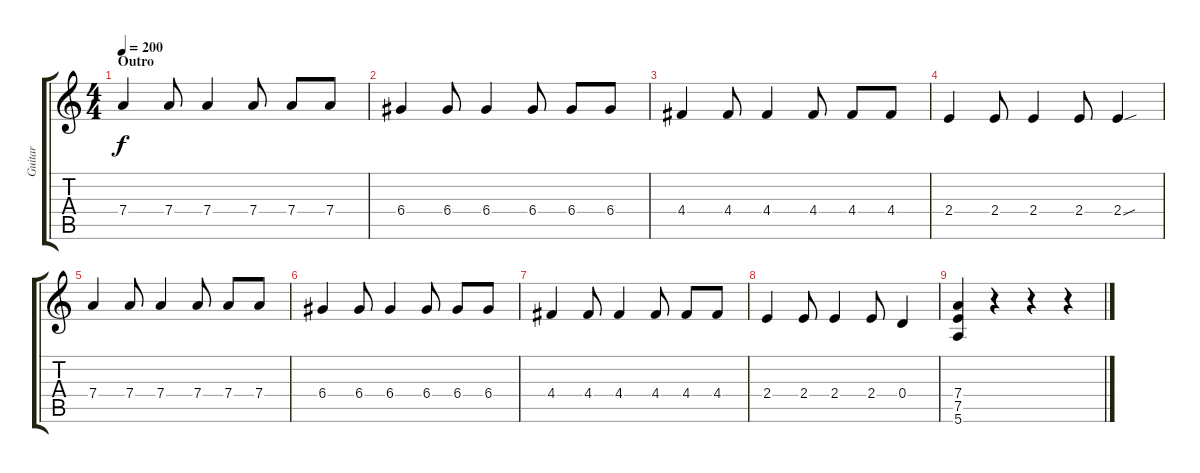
\track ("Guitar" "Guitar") {instrument distortionguitar}
\staff {score tabs}
\tuning (E4 B3 G3 D3 A2 E2) {hide}
\ts (4 4)
\section ("" "Outro")
\tempo 200
\clef g2
\ks c
7.4.4{dy f} 7.4.8 7.4.4 7.4.8 7.4.8 7.4.8 |
6.4.4 6.4.8 6.4.4 6.4.8 6.4.8 6.4.8 |
4.4.4 4.4.8 4.4.4 4.4.8 4.4.8 4.4.8 |
2.4.4 2.4.8 2.4.4 2.4.8 2.4{sou}.4 |
7.4.4 7.4.8 7.4.4 7.4.8 7.4.8 7.4.8 |
6.4.4 6.4.8 6.4.4 6.4.8 6.4.8 6.4.8 |
4.4.4 4.4.8 4.4.4 4.4.8 4.4.8 4.4.8 |
2.4.4 2.4.8 2.4.4 2.4.8 0.4.4 |
(7.4 7.5 5.6).4 r.4 r.4 r.4
